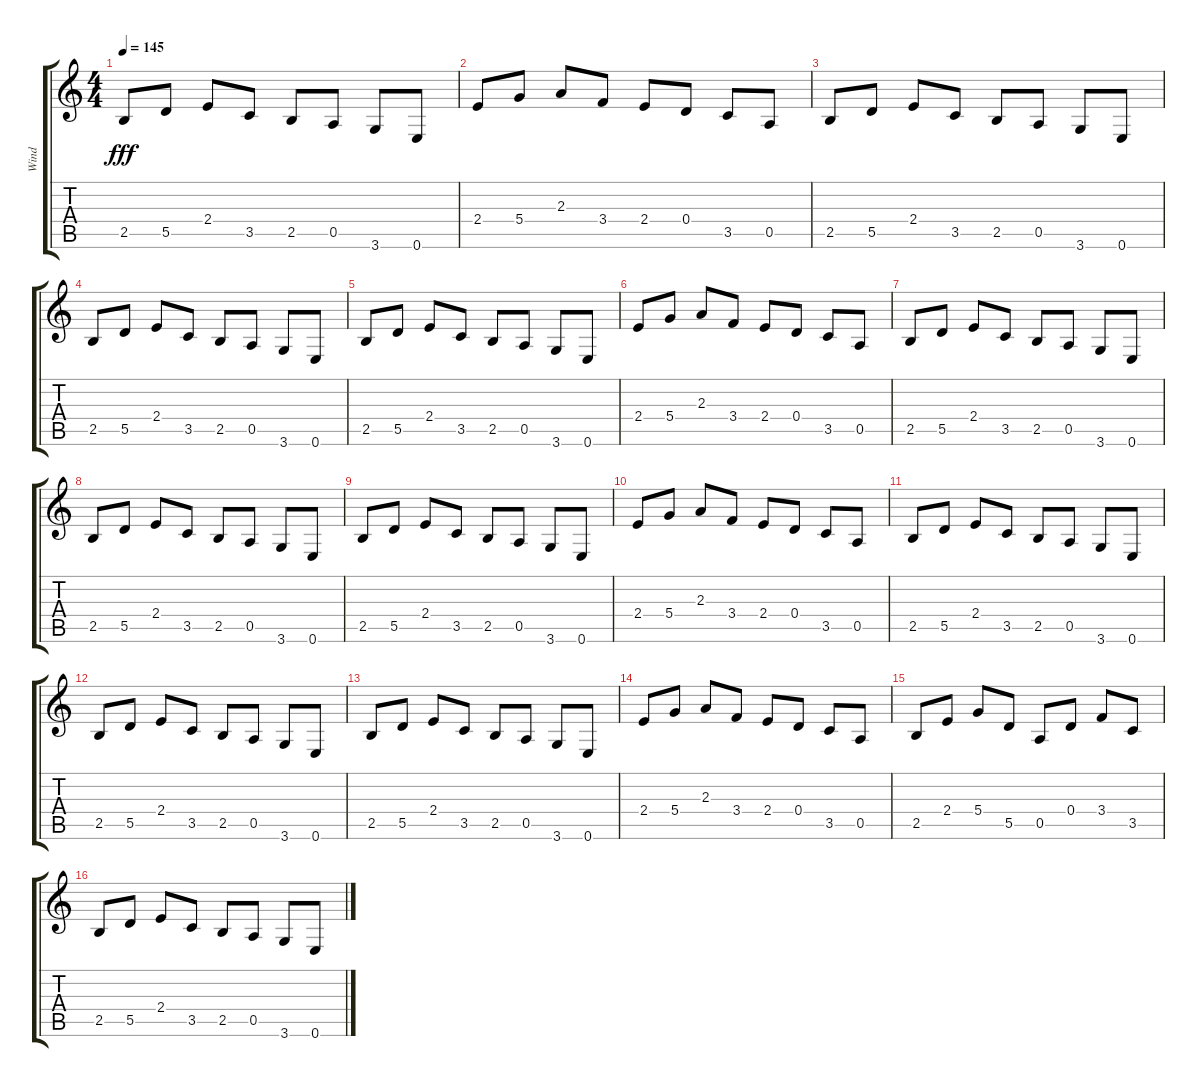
\track ("Wind" "Wind") {instrument distortionguitar}
\staff {score tabs}
\tuning (E4 B3 G3 D3 A2 E2) {hide}
\ts (4 4)
\tempo 145
\clef g2
\ks c
2.5.8{dy fff} 5.5.8 2.4.8 3.5.8 2.5.8 0.5.8 3.6.8 0.6.8 |
2.4.8 5.4.8 2.3.8 3.4.8 2.4.8 0.4.8 3.5.8 0.5.8 |
2.5.8 5.5.8 2.4.8 3.5.8 2.5.8 0.5.8 3.6.8 0.6.8 |
2.5.8 5.5.8 2.4.8 3.5.8 2.5.8 0.5.8 3.6.8 0.6.8 |
2.5.8 5.5.8 2.4.8 3.5.8 2.5.8 0.5.8 3.6.8 0.6.8 |
2.4.8 5.4.8 2.3.8 3.4.8 2.4.8 0.4.8 3.5.8 0.5.8 |
2.5.8 5.5.8 2.4.8 3.5.8 2.5.8 0.5.8 3.6.8 0.6.8 |
2.5.8 5.5.8 2.4.8 3.5.8 2.5.8 0.5.8 3.6.8 0.6.8 |
2.5.8 5.5.8 2.4.8 3.5.8 2.5.8 0.5.8 3.6.8 0.6.8 |
2.4.8 5.4.8 2.3.8 3.4.8 2.4.8 0.4.8 3.5.8 0.5.8 |
2.5.8 5.5.8 2.4.8 3.5.8 2.5.8 0.5.8 3.6.8 0.6.8 |
2.5.8 5.5.8 2.4.8 3.5.8 2.5.8 0.5.8 3.6.8 0.6.8 |
2.5.8 5.5.8 2.4.8 3.5.8 2.5.8 0.5.8 3.6.8 0.6.8 |
2.4.8 5.4.8 2.3.8 3.4.8 2.4.8 0.4.8 3.5.8 0.5.8 |
2.5.8 2.4.8 5.4.8 5.5.8 0.5.8 0.4.8 3.4.8 3.5.8 |
2.5.8 5.5.8 2.4.8 3.5.8 2.5.8 0.5.8 3.6.8 0.6.8
